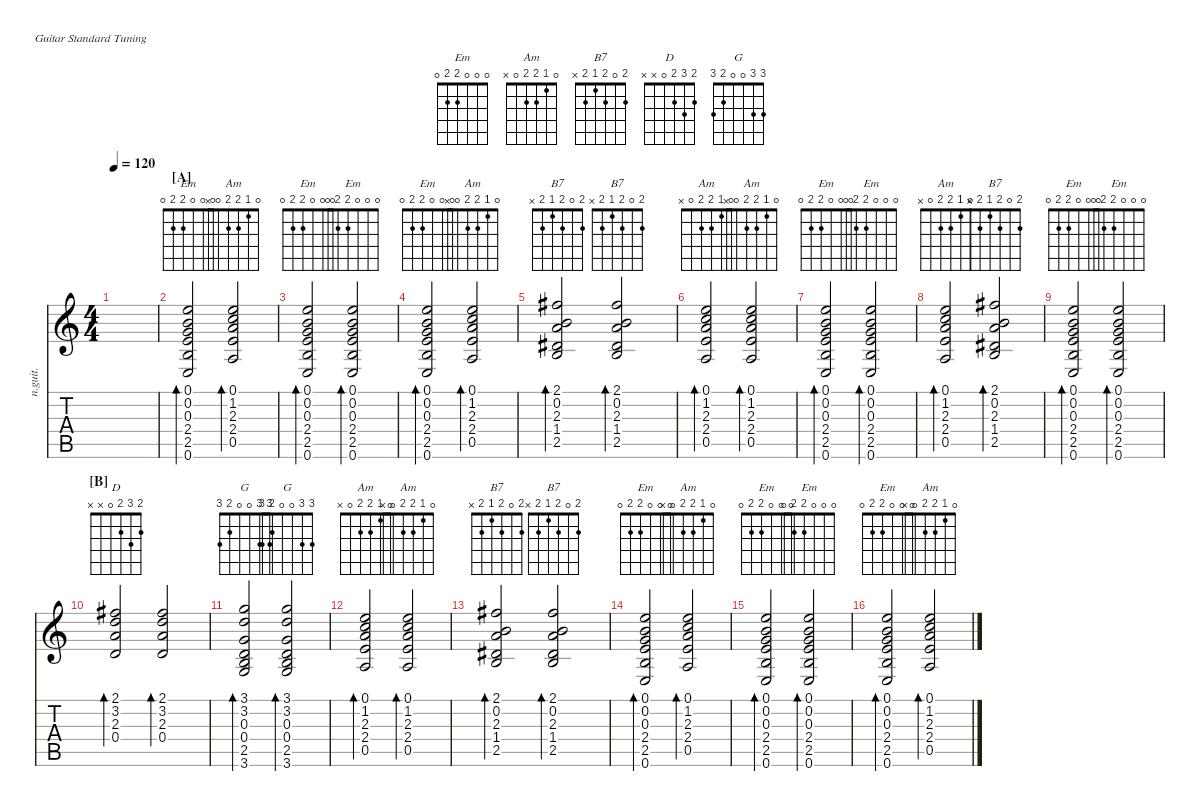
\defaultSystemsLayout 4
\hideDynamics
\bracketExtendMode nobrackets
\chordDiagramsInScore
\track ("Nylon Guitar" "n.guit.") {instrument acousticguitarnylon}
\staff {score tabs}
\tuning (E4 B3 G3 D3 A2 E2)
\chord ("Em" 0 0 0 2 2 0)
\chord ("Am" 0 1 2 2 0 x)
\chord ("B7" 2 0 2 1 2 x)
\chord ("D" 2 3 2 0 x x)
\chord ("G" 3 3 0 0 2 3)
\ts (4 4)
\ac
\tempo 120
\clef g2
\ks c
|
\section ("A" "")
(0.6 2.5 2.4 0.3 0.2 0.1).2{bd 30 ch "Em" beam Up} (0.5 2.4 2.3 1.2 0.1).2{bd 30 ch "Am" beam Up} |
(0.6 2.5 2.4 0.3 0.2 0.1).2{bd 30 ch "Em" beam Up} (0.6 2.5 2.4 0.3 0.2 0.1).2{bd 30 ch "Em" beam Up} |
(0.6 2.5 2.4 0.3 0.2 0.1).2{bd 30 ch "Em" beam Up} (0.5 2.4 2.3 1.2 0.1).2{bd 30 ch "Am" beam Up} |
(2.5 1.4{acc #} 2.3 0.2 2.1{acc #}).2{bd 30 ch "B7" beam Up} (2.5 1.4{acc #} 2.3 0.2 2.1{acc #}).2{bd 30 ch "B7" beam Up} |
(0.5 2.4 2.3 1.2 0.1).2{bd 30 ch "Am" beam Up} (0.5 2.4 2.3 1.2 0.1).2{bd 30 ch "Am" beam Up} |
(0.6 2.5 2.4 0.3 0.2 0.1).2{bd 30 ch "Em" beam Up} (0.6 2.5 2.4 0.3 0.2 0.1).2{bd 30 ch "Em" beam Up} |
(0.5 2.4 2.3 1.2 0.1).2{bd 30 ch "Am" beam Up} (2.5 1.4{acc #} 2.3 0.2 2.1{acc #}).2{bd 30 ch "B7" beam Up} |
(0.6 2.5 2.4 0.3 0.2 0.1).2{bd 30 ch "Em" beam Up} (0.6 2.5 2.4 0.3 0.2 0.1).2{bd 30 ch "Em" beam Up} |
\section ("B" "")
(2.1{acc #} 3.2 2.3 0.4).2{bd 30 ch "D" beam Up} (2.1{acc #} 3.2 2.3 0.4).2{bd 30 beam Up} |
(3.6 2.5 0.4 0.3 3.2 3.1).2{bd 30 ch "G" beam Up} (3.6 2.5 0.4 0.3 3.2 3.1).2{bd 30 ch "G" beam Up} |
(0.5 2.4 2.3 1.2 0.1).2{bd 30 ch "Am" beam Up} (0.5 2.4 2.3 1.2 0.1).2{bd 30 ch "Am" beam Up} |
(2.5 1.4{acc #} 2.3 0.2 2.1{acc #}).2{bd 30 ch "B7" beam Up} (2.5 1.4{acc #} 2.3 0.2 2.1{acc #}).2{bd 30 ch "B7" beam Up} |
(0.6 2.5 2.4 0.3 0.2 0.1).2{bd 30 ch "Em" beam Up} (0.5 2.4 2.3 1.2 0.1).2{bd 30 ch "Am" beam Up} |
(0.6 2.5 2.4 0.3 0.2 0.1).2{bd 30 ch "Em" beam Up} (0.6 2.5 2.4 0.3 0.2 0.1).2{bd 30 ch "Em" beam Up} |
(0.6 2.5 2.4 0.3 0.2 0.1).2{bd 30 ch "Em" beam Up} (0.5 2.4 2.3 1.2 0.1).2{bd 30 ch "Am" beam Up}
